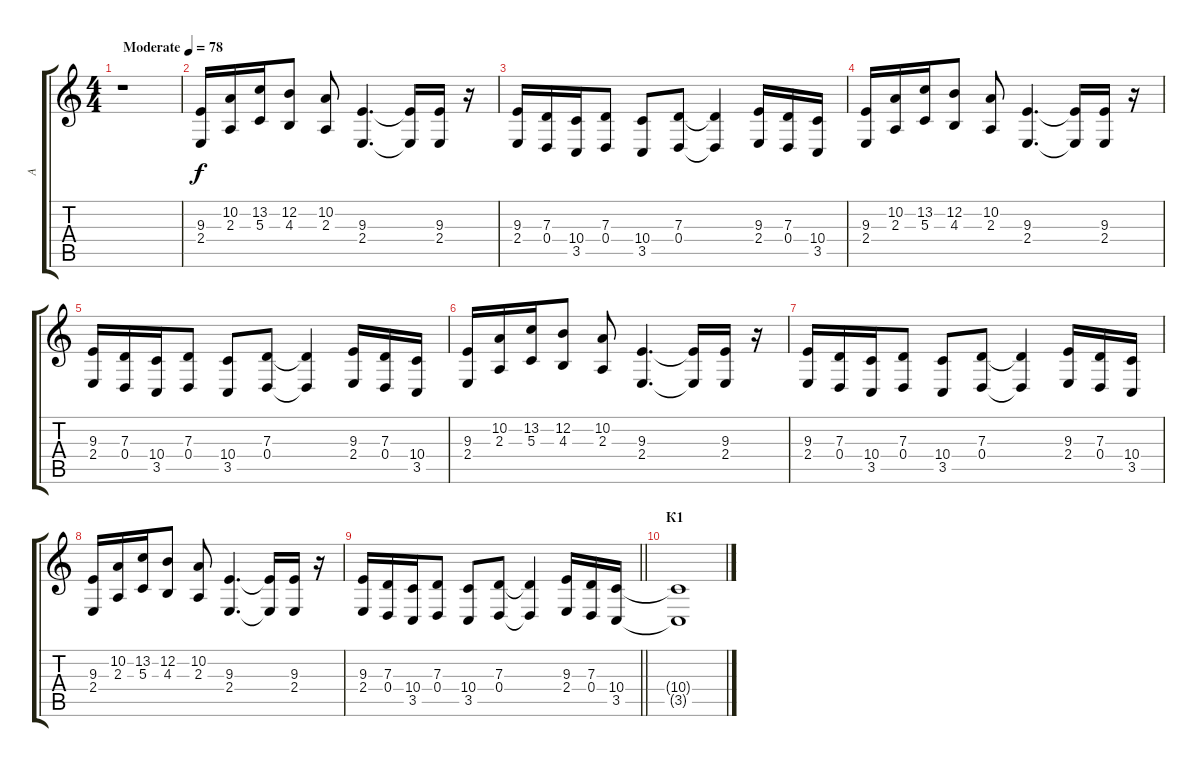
\track ("А" "А") {instrument accordion}
\staff {score tabs}
\tuning (E4 B3 G3 D3 A2 E2) {hide}
\ts (4 4)
\tempo (78 "Moderate")
\clef g2
\ks c
r.1{txt "" dy f instrument accordion} |
(9.3 2.4).16 (10.2 2.3).16 (13.2 5.3).16 (12.2 4.3).8 (10.2 2.3).8 (9.3 2.4).4{d} (9.3{t} 2.4{t}).16 (9.3 2.4).16 r.16 |
(9.3 2.4).16 (7.3 0.4).16 (10.4 3.5).16 (7.3 0.4).8 (10.4 3.5).8 (7.3 0.4).8 (7.3{t} 0.4{t}).4 (9.3 2.4).16 (7.3 0.4).16 (10.4 3.5).16 |
(9.3 2.4).16 (10.2 2.3).16 (13.2 5.3).16 (12.2 4.3).8 (10.2 2.3).8 (9.3 2.4).4{d} (9.3{t} 2.4{t}).16 (9.3 2.4).16 r.16 |
(9.3 2.4).16 (7.3 0.4).16 (10.4 3.5).16 (7.3 0.4).8 (10.4 3.5).8 (7.3 0.4).8 (7.3{t} 0.4{t}).4 (9.3 2.4).16 (7.3 0.4).16 (10.4 3.5).16 |
(9.3 2.4).16 (10.2 2.3).16 (13.2 5.3).16 (12.2 4.3).8 (10.2 2.3).8 (9.3 2.4).4{d} (9.3{t} 2.4{t}).16 (9.3 2.4).16 r.16 |
(9.3 2.4).16 (7.3 0.4).16 (10.4 3.5).16 (7.3 0.4).8 (10.4 3.5).8 (7.3 0.4).8 (7.3{t} 0.4{t}).4 (9.3 2.4).16 (7.3 0.4).16 (10.4 3.5).16 |
(9.3 2.4).16 (10.2 2.3).16 (13.2 5.3).16 (12.2 4.3).8 (10.2 2.3).8 (9.3 2.4).4{d} (9.3{t} 2.4{t}).16 (9.3 2.4).16 r.16 |
\barLineRight lightlight
(9.3 2.4).16 (7.3 0.4).16 (10.4 3.5).16 (7.3 0.4).8 (10.4 3.5).8 (7.3 0.4).8 (7.3{t} 0.4{t}).4 (9.3 2.4).16 (7.3 0.4).16 (10.4 3.5).16 |
\section ("" "К1")
(10.4{t} 3.5{t}).1{volume 1}
